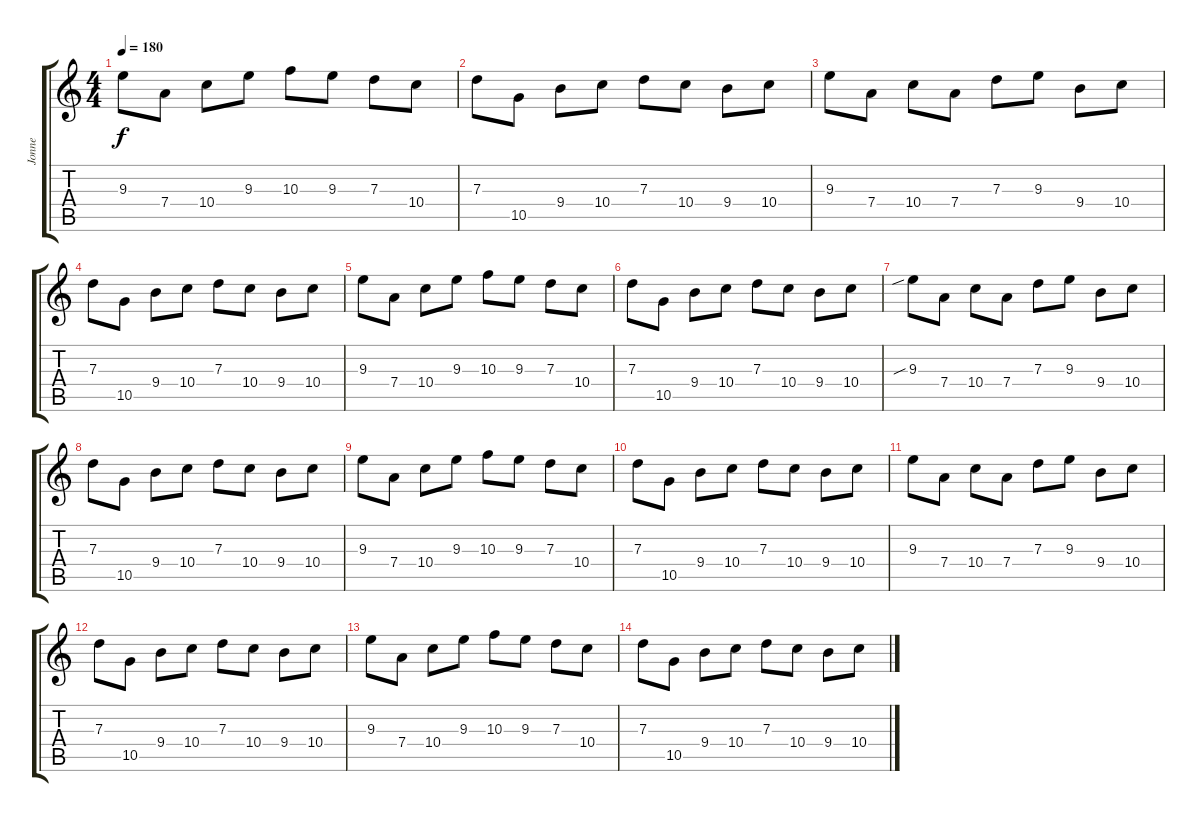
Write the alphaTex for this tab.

\track ("Jonne" "Jonne") {instrument overdrivenguitar}
\staff {score tabs}
\tuning (E4 B3 G3 D3 A2 E2) {hide}
\ts (4 4)
\tempo 180
\clef g2
\ks c
9.3.8{dy f} 7.4.8 10.4.8 9.3.8 10.3.8 9.3.8 7.3.8 10.4.8 |
7.3.8 10.5.8 9.4.8 10.4.8 7.3.8 10.4.8 9.4.8 10.4.8 |
9.3.8 7.4.8 10.4.8 7.4.8 7.3.8 9.3.8 9.4.8 10.4.8 |
7.3.8 10.5.8 9.4.8 10.4.8 7.3.8 10.4.8 9.4.8 10.4.8 |
9.3.8 7.4.8 10.4.8 9.3.8 10.3.8 9.3.8 7.3.8 10.4.8 |
7.3.8 10.5.8 9.4.8 10.4.8 7.3.8 10.4.8 9.4.8 10.4.8 |
9.3{sib}.8 7.4.8 10.4.8 7.4.8 7.3.8 9.3.8 9.4.8 10.4.8 |
7.3.8 10.5.8 9.4.8 10.4.8 7.3.8 10.4.8 9.4.8 10.4.8 |
9.3.8 7.4.8 10.4.8 9.3.8 10.3.8 9.3.8 7.3.8 10.4.8 |
7.3.8 10.5.8 9.4.8 10.4.8 7.3.8 10.4.8 9.4.8 10.4.8 |
9.3.8 7.4.8 10.4.8 7.4.8 7.3.8 9.3.8 9.4.8 10.4.8 |
7.3.8 10.5.8 9.4.8 10.4.8 7.3.8 10.4.8 9.4.8 10.4.8 |
9.3.8 7.4.8 10.4.8 9.3.8 10.3.8 9.3.8 7.3.8 10.4.8 |
7.3.8 10.5.8 9.4.8 10.4.8 7.3.8 10.4.8 9.4.8 10.4.8
